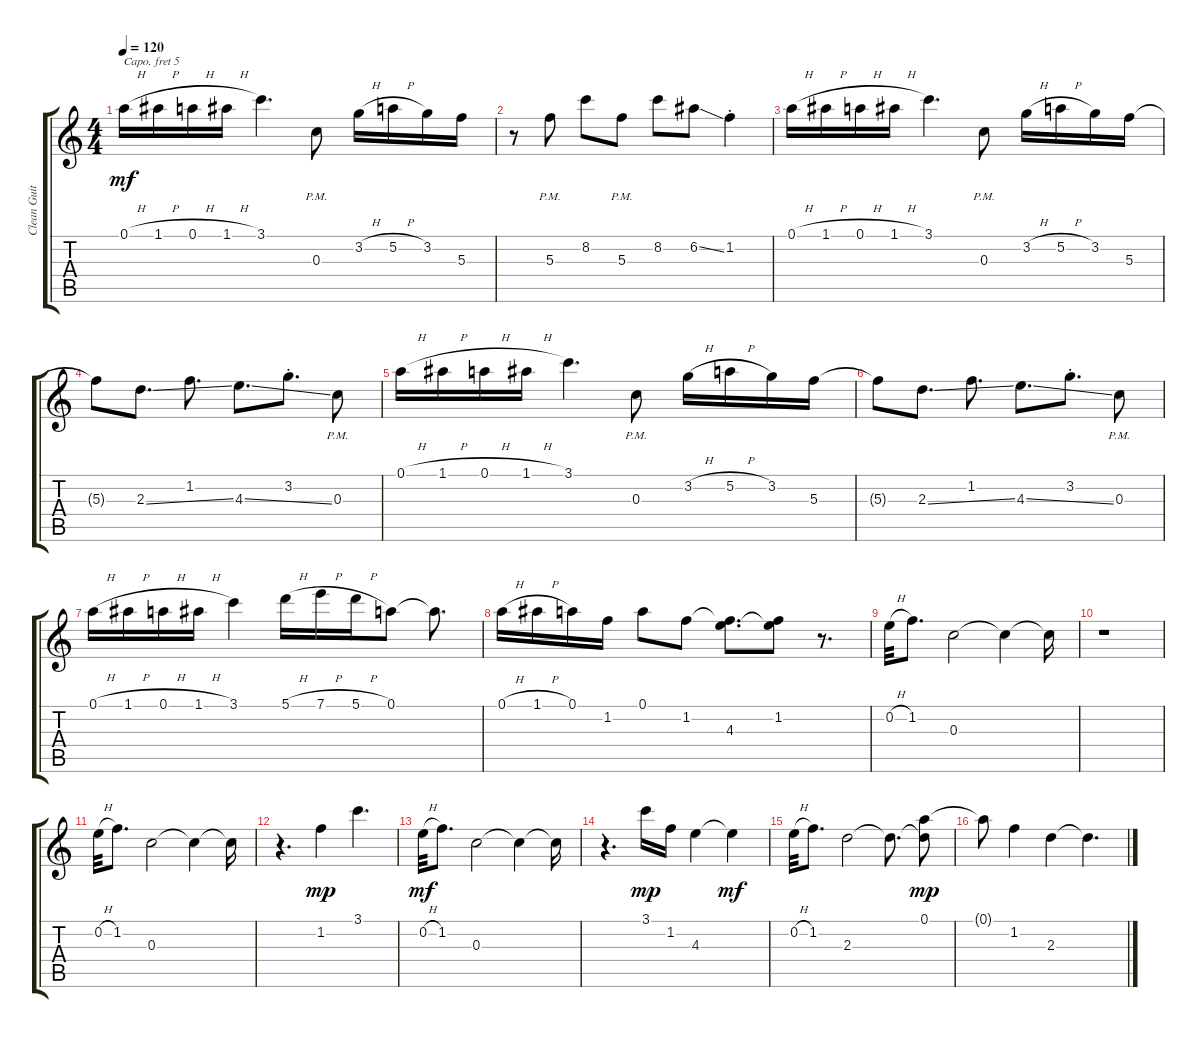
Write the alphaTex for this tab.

\track ("Clean Guitar" "Clean Guit") {instrument electricguitarclean}
\staff {score tabs}
\capo 5
\tuning (E4 B3 G3 D3 A2 E2) {hide}
\ts (4 4)
\tempo 120
\clef g2
\ks c
0.1{h}.16{dy mf} 1.1{h}.16 0.1{h}.16 1.1{h}.16 3.1.4{d} 0.3{pm}.8 3.2{h}.16 5.2{h}.16 3.2.16 5.3.16 |
r.8 5.3{pm}.8 8.2.8 5.3{pm}.8 8.2.8 6.2{ss}.8 1.2{st}.4 |
0.1{h}.16 1.1{h}.16 0.1{h}.16 1.1{h}.16 3.1.4{d} 0.3{pm}.8 3.2{h}.16 5.2{h}.16 3.2.16 5.3.16 |
5.3{t}.8 2.3{ss}.8{d} 1.2.8{d} 4.3{ss}.8{d} 3.2{st}.8{d} 0.3{pm}.8 |
0.1{h}.16 1.1{h}.16 0.1{h}.16 1.1{h}.16 3.1.4{d} 0.3{pm}.8 3.2{h}.16 5.2{h}.16 3.2.16 5.3.16 |
5.3{t}.8 2.3{ss}.8{d} 1.2.8{d} 4.3{ss}.8{d} 3.2{st}.8{d} 0.3{pm}.8 |
0.1{h}.16 1.1{h}.16 0.1{h}.16 1.1{h}.16 3.1.4 5.1{h}.16 7.1{h}.16 5.1{h}.16 0.1.8 0.1{t}.8{d} |
0.1{h}.16 1.1{h}.16 0.1.16 1.2.16 0.1.8 1.2.8 (1.2{t} 4.3).8{d} (1.2 4.3{t}).8 r.8{d} |
0.2{h}.32 1.2.8{d} 0.3.2 0.3{t}.4 0.3{t}.16 |
r.1 |
0.2{h}.32 1.2.8{d} 0.3.2 0.3{t}.4 0.3{t}.16 |
r.4{d} 1.2.4{dy mp} 3.1.4{d} |
0.2{h}.32{dy mf} 1.2.8{d} 0.3.2 0.3{t}.4 0.3{t}.16 |
r.4{d} 3.1.16{dy mp} 1.2.16 4.3.4 4.3{t}.4{dy mf} |
0.2{h}.32 1.2.8{d} 2.3.2 2.3{t}.8{d} (0.1 2.3{t}).8{dy mp} |
0.1{t}.8 1.2.4 2.3.4 2.3{t}.4{d}
